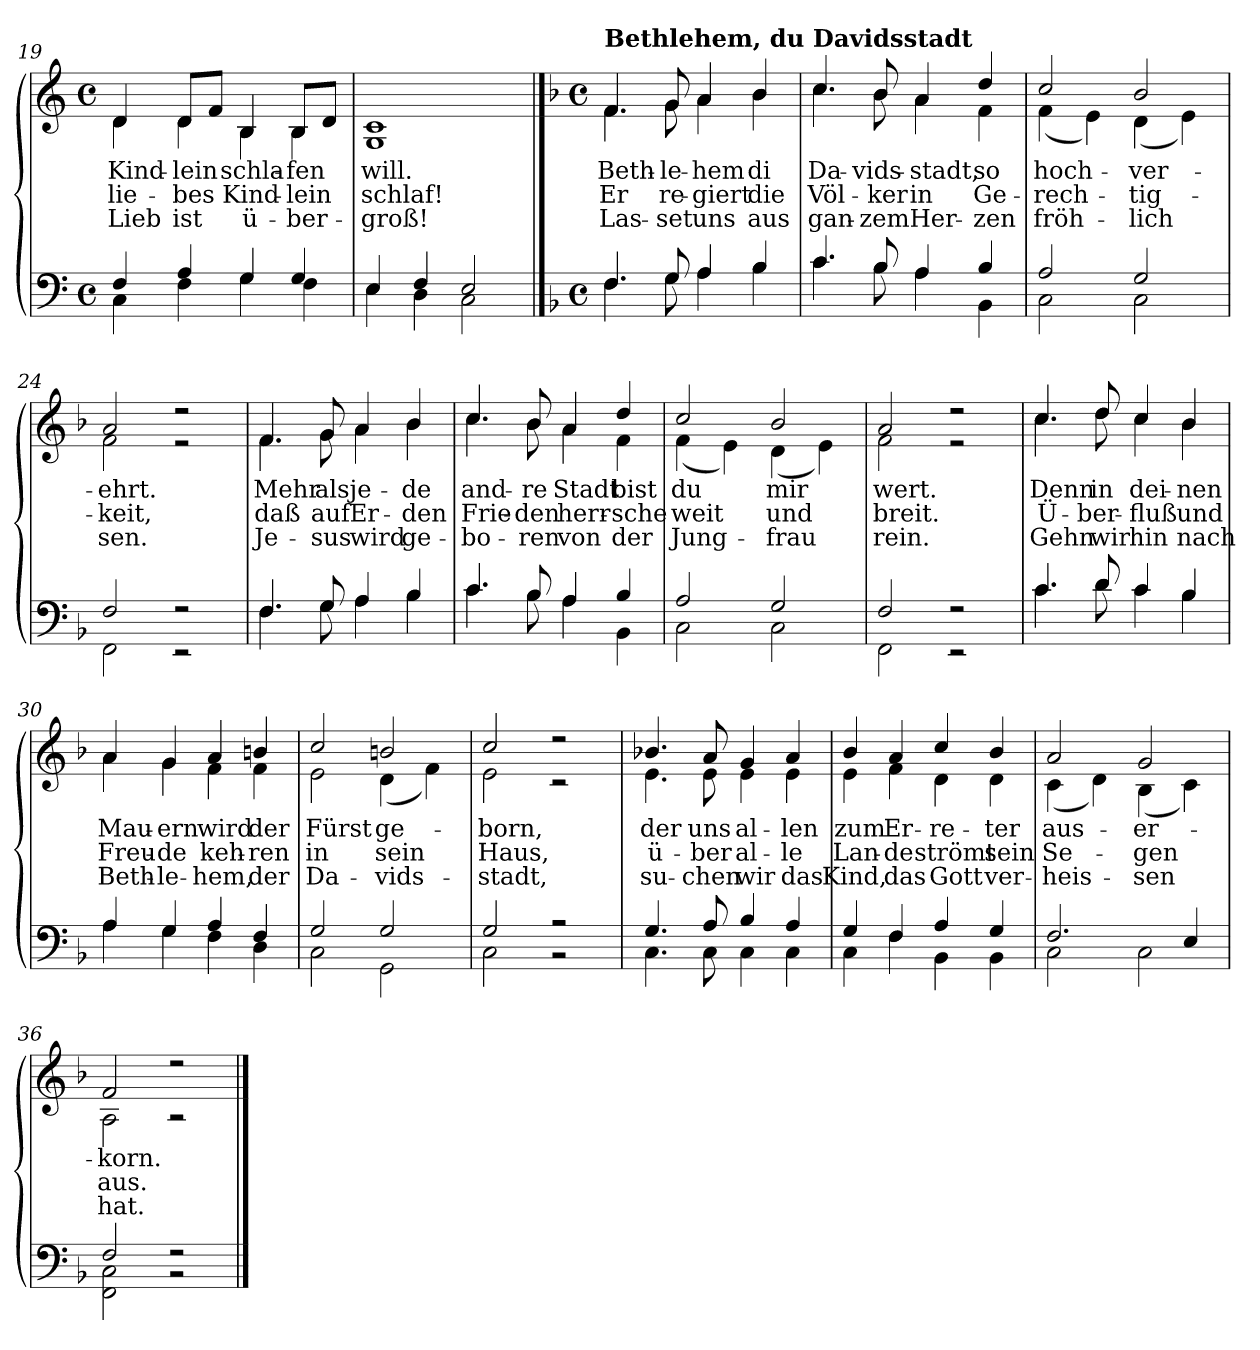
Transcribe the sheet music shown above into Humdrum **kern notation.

**kern	**kern	**text	**text	**text
*part1	*part1	*part1	*part1	*part1
*staff2	*staff1	*staff1	*staff1	*staff1
*clefF4	*clefG2	*	*	*
*k[]	*k[]	*	*	*
*C:	*C:	*	*	*
*M4/4	*M4/4	*	*	*
*met(c)	*met(c)	*	*	*
=19	=19	=19	=19	=19
*^	*	*	*	*
!	!	!	!LO:LY:b	!LO:LY:b	!LO:LY:b
*	*	*^	*	*	*
4F/	4C\	4d/	4d\	Kind-	lie-	Lieb
!	!	!	!	!LO:LY:b	!LO:LY:b	!LO:LY:b
4A/	4F\	8d/L	4d\	-lein	-bes	ist
.	.	8f/J	.	.	.	.
!	!	!	!	!LO:LY:b	!LO:LY:b	!LO:LY:b
4G/	4G\	4B/	4B\	schla-	Kind-	ü-
!	!	!	!	!LO:LY:b	!LO:LY:b	!LO:LY:b
4G/	4F\	8B/L	4B\	-fen	-lein	-ber-
.	.	8d/J	.	.	.	.
=20	=20	=20	=20	=20	=20	=20
!	!	!	!	!LO:LY:b	!LO:LY:b	!LO:LY:b
4E/	4E\	1c	1G	will.	schlaf!	-groß!
4F/	4D\	.	.	.	.	.
2E/	2C\	.	.	.	.	.
!!LO:PB:g=z	!!
==21	==21	==21	==21	==21	==21	==21
*k[b-]	*	*k[b-]	*	*	*	*
*F:	*	*F:	*	*	*	*
*M4/4	*	*M4/4	*	*	*	*
*met(c)	*	*met(c)	*	*	*	*
!	!	!LO:TX:a:B:t=Bethlehem, du Davidsstadt	!	!	!	!
!	!	!	!	!LO:LY:b	!LO:LY:b	!LO:LY:b
4.F/	4.F\	4.f/	4.f\	Beth-	Er	Las-
!	!	!	!	!LO:LY:b	!LO:LY:b	!LO:LY:b
8G/	8G\	8g/	8g\	-le-	re-	-set
!	!	!	!	!LO:LY:b	!LO:LY:b	!LO:LY:b
4A/	4A\	4a/	4a\	-hem	-giert	uns
!	!	!	!	!LO:LY:b	!LO:LY:b	!LO:LY:b
4B-/	4B-\	4b-/	4b-\	di	die	aus
=22	=22	=22	=22	=22	=22	=22
!	!	!	!	!LO:LY:b	!LO:LY:b	!LO:LY:b
4.c/	4.c\	4.cc/	4.cc\	Da-	Völ-	gan-
!	!	!	!	!LO:LY:b	!LO:LY:b	!LO:LY:b
8B-/	8B-\	8b-/	8b-\	-vids-	-ker	-zem
!	!	!	!	!LO:LY:b	!LO:LY:b	!LO:LY:b
4A/	4A\	4a/	4a\	-stadt,	in	Her-
!	!	!	!	!LO:LY:b	!LO:LY:b	!LO:LY:b
4B-/	4BB-\	4dd/	4f\	so	Ge-	-zen
=23	=23	=23	=23	=23	=23	=23
!	!	!	!	!LO:LY:b	!LO:LY:b	!LO:LY:b
2A/	2C\	2cc/	(<4f\	hoch-	-rech-	fröh-
.	.	.	4e\)	.	.	.
!	!	!	!	!LO:LY:b	!LO:LY:b	!LO:LY:b
2G/	2C\	2b-/	(<4d\	-ver-	-tig-	-lich
.	.	.	4e\)	.	.	.
=24	=24	=24	=24	=24	=24	=24
!	!	!	!	!LO:LY:b	!LO:LY:b	!LO:LY:b
2F/	2FF\	2a/	2f\	-ehrt.	-keit,	sen.
2r	2r	2r	2r	.	.	.
!!LO:LB:g=z	!!
=25	=25	=25	=25	=25	=25	=25
!	!	!	!	!LO:LY:b	!LO:LY:b	!LO:LY:b
4.F/	4.F\	4.f/	4.f\	Mehr	daß	Je-
!	!	!	!	!LO:LY:b	!LO:LY:b	!LO:LY:b
8G/	8G\	8g/	8g\	als	auf	-sus
!	!	!	!	!LO:LY:b	!LO:LY:b	!LO:LY:b
4A/	4A\	4a/	4a\	je-	Er-	wird
!	!	!	!	!LO:LY:b	!LO:LY:b	!LO:LY:b
4B-/	4B-\	4b-/	4b-\	-de	-den	ge-
=26	=26	=26	=26	=26	=26	=26
!	!	!	!	!LO:LY:b	!LO:LY:b	!LO:LY:b
4.c/	4.c\	4.cc/	4.cc\	and-	Frie-	-bo-
!	!	!	!	!LO:LY:b	!LO:LY:b	!LO:LY:b
8B-/	8B-\	8b-/	8b-\	-re	-den	-ren
!	!	!	!	!LO:LY:b	!LO:LY:b	!LO:LY:b
4A/	4A\	4a/	4a\	Stadt	herr-	von
!	!	!	!	!LO:LY:b	!LO:LY:b	!LO:LY:b
4B-/	4BB-\	4dd/	4f\	bist	-sche	der
=27	=27	=27	=27	=27	=27	=27
!	!	!	!	!LO:LY:b	!LO:LY:b	!LO:LY:b
2A/	2C\	2cc/	(<4f\	du	weit	Jung-
.	.	.	4e\)	.	.	.
!	!	!	!	!LO:LY:b	!LO:LY:b	!LO:LY:b
2G/	2C\	2b-/	(<4d\	mir	und	-frau
.	.	.	4e\)	.	.	.
=28	=28	=28	=28	=28	=28	=28
!	!	!	!	!LO:LY:b	!LO:LY:b	!LO:LY:b
2F/	2FF\	2a/	2f\	wert.	breit.	rein.
2r	2r	2r	2r	.	.	.
!!LO:LB:g=z	!!
=29	=29	=29	=29	=29	=29	=29
!	!	!	!	!LO:LY:b	!LO:LY:b	!LO:LY:b
4.c/	4.c\	4.cc/	4.cc\	Denn	Ü-	Gehn
!	!	!	!	!LO:LY:b	!LO:LY:b	!LO:LY:b
8d/	8d\	8dd/	8dd\	in	-ber-	wir
!	!	!	!	!LO:LY:b	!LO:LY:b	!LO:LY:b
4c/	4c\	4cc/	4cc\	dei-	-fluß	hin
!	!	!	!	!LO:LY:b	!LO:LY:b	!LO:LY:b
4B-/	4B-\	4b-/	4b-\	-nen	und	nach
=30	=30	=30	=30	=30	=30	=30
!	!	!	!	!LO:LY:b	!LO:LY:b	!LO:LY:b
4A/	4A\	4a/	4a\	Mau-	Freu-	Beth-
!	!	!	!	!LO:LY:b	!LO:LY:b	!LO:LY:b
4G/	4G\	4g/	4g\	-ern	-de	-le-
!	!	!	!	!LO:LY:b	!LO:LY:b	!LO:LY:b
4A/	4F\	4a/	4f\	wird	keh-	-hem,
!	!	!	!	!LO:LY:b	!LO:LY:b	!LO:LY:b
4F/	4D\	4bn/	4f\	der	-ren	der
=31	=31	=31	=31	=31	=31	=31
!	!	!	!	!LO:LY:b	!LO:LY:b	!LO:LY:b
2G/	2C\	2cc/	2e\	Fürst	in	Da-
!	!	!	!	!LO:LY:b	!LO:LY:b	!LO:LY:b
2G/	2GG\	2bn/	(<4d\	ge-	sein	-vids-
.	.	.	4f\)	.	.	.
=32	=32	=32	=32	=32	=32	=32
!	!	!	!	!LO:LY:b	!LO:LY:b	!LO:LY:b
2G/	2C\	2cc/	2e\	-born,	Haus,	-stadt,
2r	2r	2r	2r	.	.	.
!!LO:LB:g=z	!!
=33	=33	=33	=33	=33	=33	=33
!	!	!	!	!LO:LY:b	!LO:LY:b	!LO:LY:b
4.G/	4.C\	4.b-X/	4.e\	der	ü-	su-
!	!	!	!	!LO:LY:b	!LO:LY:b	!LO:LY:b
8A/	8C\	8a/	8e\	uns	-ber	-chen
!	!	!	!	!LO:LY:b	!LO:LY:b	!LO:LY:b
4B-/	4C\	4g/	4e\	al-	al-	wir
!	!	!	!	!LO:LY:b	!LO:LY:b	!LO:LY:b
4A/	4C\	4a/	4e\	-len	-le	das
=34	=34	=34	=34	=34	=34	=34
!	!	!	!	!LO:LY:b	!LO:LY:b	!LO:LY:b
4G/	4C\	4b-/	4e\	zum	Lan-	Kind,
!	!	!	!	!LO:LY:b	!LO:LY:b	!LO:LY:b
4F/	4F\	4a/	4f\	Er-	-de	das
!	!	!	!	!LO:LY:b	!LO:LY:b	!LO:LY:b
4A/	4BB-\	4cc/	4d\	-re-	strömt	Gott
!	!	!	!	!LO:LY:b	!LO:LY:b	!LO:LY:b
4G/	4BB-\	4b-/	4d\	-ter	sein	ver-
=35	=35	=35	=35	=35	=35	=35
!	!	!	!	!LO:LY:b	!LO:LY:b	!LO:LY:b
2.F/	2C\	2a/	(<4c\	aus-	Se-	-heis-
.	.	.	4d\)	.	.	.
!	!	!	!	!LO:LY:b	!LO:LY:b	!LO:LY:b
.	2C\	2g/	(<4B-\	-er-	-gen	-sen
4E/	.	.	4c\)	.	.	.
=36	=36	=36	=36	=36	=36	=36
!	!	!	!	!LO:LY:b	!LO:LY:b	!LO:LY:b
2F/	2FF\ 2C\	2f/	2A\	-korn.	aus.	hat.
2r	2r	2r	2r	.	.	.
*v	*v	*	*	*	*	*
*	*v	*v	*	*	*
==	==	==	==	==
*-	*-	*-	*-	*-
